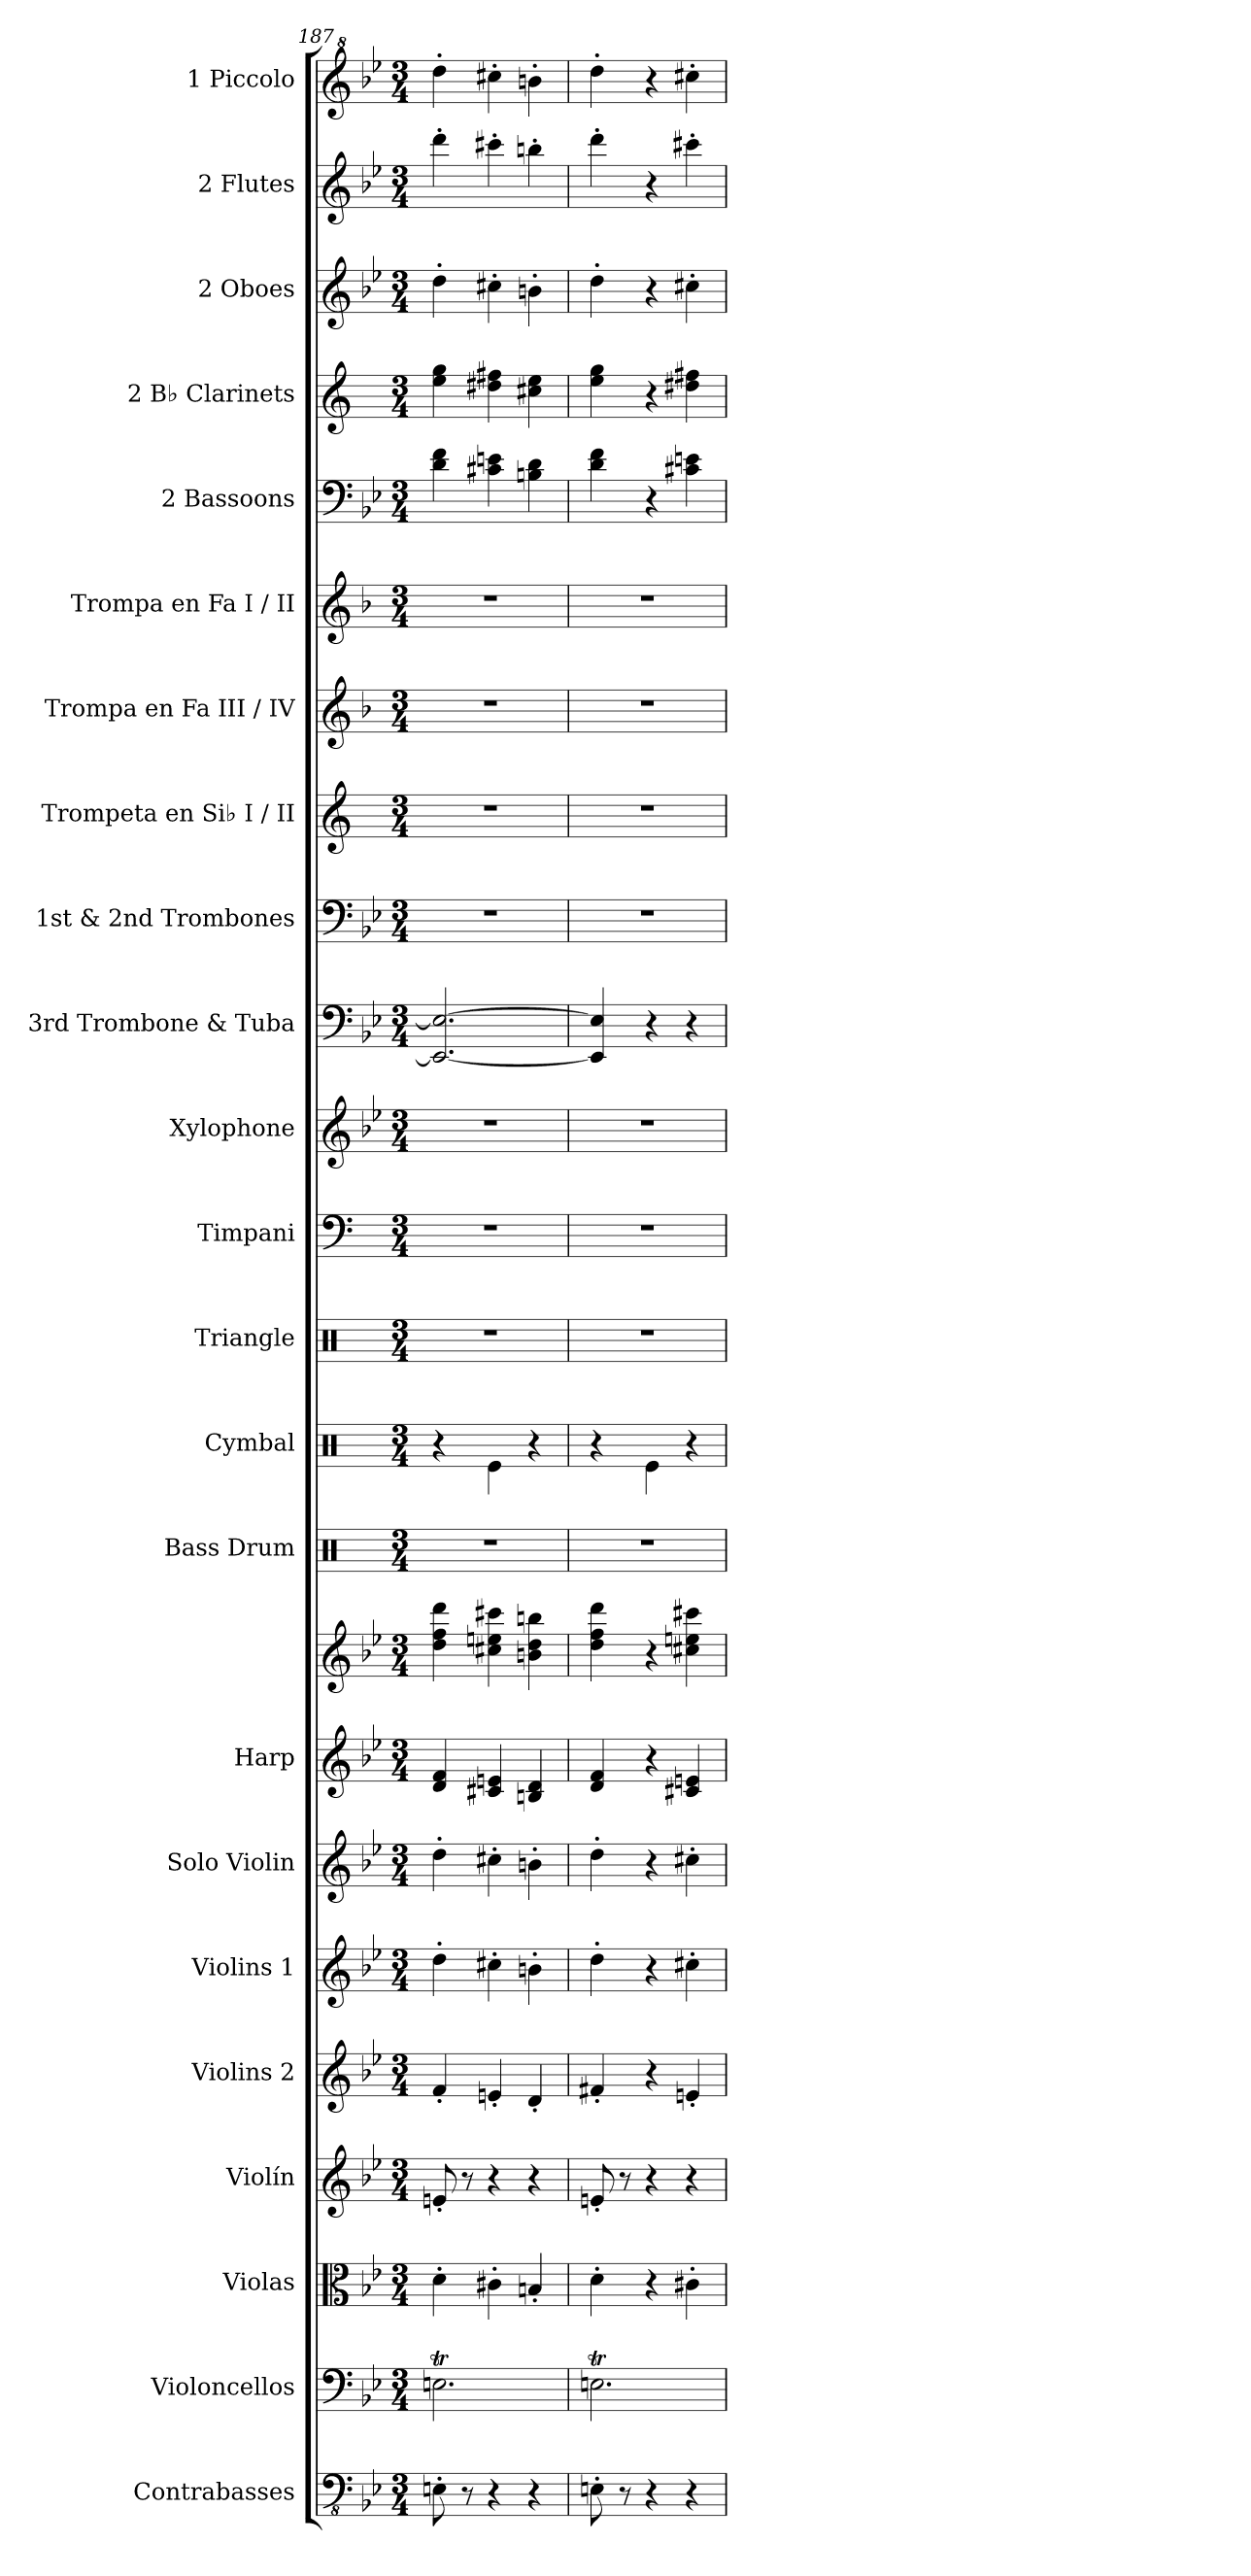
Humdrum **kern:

**kern	**kern	**kern	**kern	**kern	**kern	**kern	**kern	**kern	**kern	**kern	**kern	**kern	**kern	**kern	**kern	**kern	**kern	**kern	**kern	**kern	**kern	**kern	**kern
*part23	*part22	*part21	*part20	*part19	*part18	*part17	*part16	*part16	*part15	*part14	*part13	*part12	*part11	*part10	*part9	*part8	*part7	*part6	*part5	*part4	*part3	*part2	*part1
*staff24	*staff23	*staff22	*staff21	*staff20	*staff19	*staff18	*staff17	*staff16	*staff15	*staff14	*staff13	*staff12	*staff11	*staff10	*staff9	*staff8	*staff7	*staff6	*staff5	*staff4	*staff3	*staff2	*staff1
*I"Contrabasses	*I"Violoncellos	*I"Violas	*I"Violín	*I"Violins 2	*I"Violins 1	*I"Solo Violin	*I"Harp	*	*I"Bass Drum	*I"Cymbal	*I"Triangle	*I"Timpani	*I"Xylophone	*I"3rd Trombone     &amp; Tuba	*I"1st &amp; 2nd Trombones	*I"Trompeta en Si♭  I / II	*I"Trompa en Fa   III / IV	*I"Trompa en Fa I / II	*I"2 Bassoons	*I"2 B♭ Clarinets	*I"2 Oboes	*I"2 Flutes	*I"1 Piccolo
*I'Cbs.	*I'Vlcs.	*I'Vlas.	*I'Vln.	*I'Vlns. 2	*I'Vlns. 1	*I'S. Vln.	*I'Hrp.	*	*I'B. Dr.	*I'Cym.	*I'Trgl.	*I'Timp.	*I'Xyl.	*I'3rd Trb. &amp; Tba.	*I'1st &amp; 2nd    Trbs.	*I'Tpt. Si♭  I / II	*I'Trmp. Fa   III / IV	*I'Trmp. Fa I / II	*I'2 Bsns.	*I'2 B♭ Cls.	*I'2 Obs.	*I'2 Fls.	*I'1 Picc.
!!LO:PB:g=z
*clefFv4	*clefF4	*clefC3	*clefG2	*clefG2	*clefG2	*clefG2	*clefG2	*clefG2	*clefX	*clefX	*clefX	*clefF4	*clefG2	*clefF4	*clefF4	*clefG2	*clefG2	*clefG2	*clefF4	*clefG2	*clefG2	*clefG2	*clefG^2
*	*	*	*	*	*	*	*	*	*	*	*	*	*ITrd-7c-12	*	*	*ITrd1c2	*ITrd4c7	*ITrd4c7	*	*ITrd1c2	*	*	*ITrd-7c-12
*k[b-e-]	*k[b-e-]	*k[b-e-]	*k[b-e-]	*k[b-e-]	*k[b-e-]	*k[b-e-]	*k[b-e-]	*k[b-e-]	*k[]	*k[]	*k[]	*k[]	*k[b-e-]	*k[b-e-]	*k[b-e-]	*k[b-e-]	*k[b-e-]	*k[b-e-]	*k[b-e-]	*k[b-e-]	*k[b-e-]	*k[b-e-]	*k[b-e-]
*M3/4	*M3/4	*M3/4	*M3/4	*M3/4	*M3/4	*M3/4	*M3/4	*M3/4	*M3/4	*M3/4	*M3/4	*M3/4	*M3/4	*M3/4	*M3/4	*M3/4	*M3/4	*M3/4	*M3/4	*M3/4	*M3/4	*M3/4	*M3/4
=187	=187	=187	=187	=187	=187	=187	=187	=187	=187	=187	=187	=187	=187	=187	=187	=187	=187	=187	=187	=187	=187	=187	=187
8EEn'\	2.Ent\	4d'\	8en'/	4f'/	4dd'\	4dd'\	4d/ 4f/	4dd\ 4ff\ 4ddd\	2.r	4r	2.r	2.r	2.r	2.EE/_ 2.E/_	2.r	2.r	2.r	2.r	4d\ 4f\	4dd\ 4ff\	4dd'\	4ddd'\	4dddd'\
8r	.	.	8r	.	.	.	.	.	.	.	.	.	.	.	.	.	.	.	.	.	.	.	.
4r	.	4c#X'\	4r	4en'/	4cc#X'\	4cc#X'\	4c#X/ 4en/	4cc#X\ 4een\ 4ccc#X\	.	4Re\	.	.	.	.	.	.	.	.	4c#X\ 4en\	4cc#X\ 4een\	4cc#X'\	4ccc#X'\	4cccc#X'\
4r	.	4Bn'/	4r	4d'/	4bn'\	4bn'\	4Bn/ 4d/	4bn\ 4dd\ 4bbn\	.	4r	.	.	.	.	.	.	.	.	4Bn\ 4d\	4bn\ 4dd\	4bn'\	4bbn'\	4bbbn'\
=188	=188	=188	=188	=188	=188	=188	=188	=188	=188	=188	=188	=188	=188	=188	=188	=188	=188	=188	=188	=188	=188	=188	=188
8EEn'\	2.Ent\	4d'\	8en'/	4f#X'/	4dd'\	4dd'\	4d/ 4f/	4dd\ 4ff\ 4ddd\	2.r	4r	2.r	2.r	2.r	4EE/] 4E/]	2.r	2.r	2.r	2.r	4d\ 4f\	4dd\ 4ff\	4dd'\	4ddd'\	4dddd'\
8r	.	.	8r	.	.	.	.	.	.	.	.	.	.	.	.	.	.	.	.	.	.	.	.
4r	.	4r	4r	4r	4r	4r	4r	4r	.	4Re\	.	.	.	4r	.	.	.	.	4r	4r	4r	4r	4r
4r	.	4c#X'\	4r	4en'/	4cc#X'\	4cc#X'\	4c#X/ 4en/	4cc#X\ 4een\ 4ccc#X\	.	4r	.	.	.	4r	.	.	.	.	4c#X\ 4en\	4cc#X\ 4een\	4cc#X'\	4ccc#X'\	4cccc#X'\
=	=	=	=	=	=	=	=	=	=	=	=	=	=	=	=	=	=	=	=	=	=	=	=
*-	*-	*-	*-	*-	*-	*-	*-	*-	*-	*-	*-	*-	*-	*-	*-	*-	*-	*-	*-	*-	*-	*-	*-
